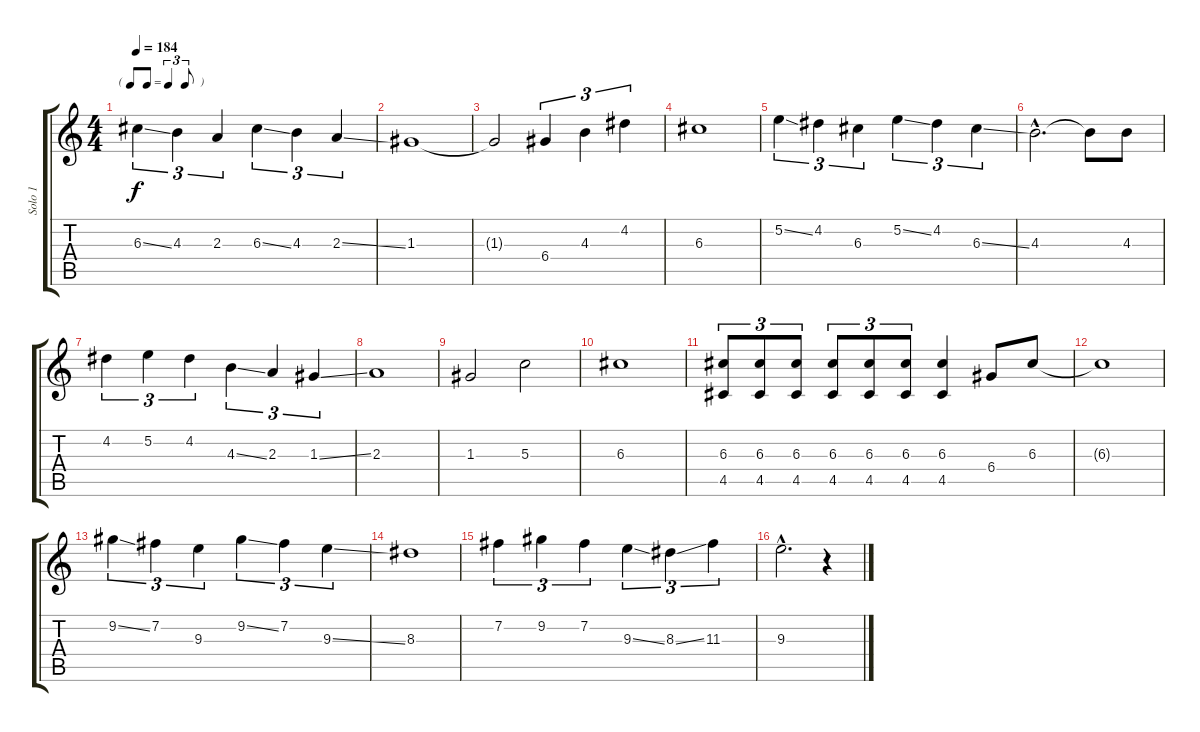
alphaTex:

\track ("Solo 1" "Solo 1") {instrument distortionguitar}
\staff {score tabs}
\tuning (E4 B3 G3 D3 A2 E2) {hide}
\ts (4 4)
\tf triplet8th
\tempo 184
\clef g2
\ks c
6.3{ss}.4{tu (3 2) dy f} 4.3.4{tu (3 2)} 2.3.4{tu (3 2)} 6.3{ss}.4{tu (3 2)} 4.3.4{tu (3 2)} 2.3{ss}.4{tu (3 2)} |
1.3.1 |
1.3{t}.2 6.4.4{tu (3 2)} 4.3.4{tu (3 2)} 4.2.4{tu (3 2)} |
6.3.1 |
5.2{ss}.4{tu (3 2)} 4.2.4{tu (3 2)} 6.3.4{tu (3 2)} 5.2{ss}.4{tu (3 2)} 4.2.4{tu (3 2)} 6.3{ss}.4{tu (3 2)} |
4.3{hac}.2{d} 4.3{t}.8 4.3.8 |
4.2.4{tu (3 2)} 5.2.4{tu (3 2)} 4.2.4{tu (3 2)} 4.3{ss}.4{tu (3 2)} 2.3.4{tu (3 2)} 1.3{ss}.4{tu (3 2)} |
2.3.1 |
1.3.2 5.3.2 |
6.3.1 |
(6.3 4.5).8{tu (3 2)} (6.3 4.5).8{tu (3 2)} (6.3 4.5).8{tu (3 2)} (6.3 4.5).8{tu (3 2)} (6.3 4.5).8{tu (3 2)} (6.3 4.5).8{tu (3 2)} (6.3 4.5).4 6.4.8 6.3.8 |
6.3{t}.1 |
9.2{ss}.4{tu (3 2)} 7.2.4{tu (3 2)} 9.3.4{tu (3 2)} 9.2{ss}.4{tu (3 2)} 7.2.4{tu (3 2)} 9.3{ss}.4{tu (3 2)} |
8.3.1 |
7.2.4{tu (3 2)} 9.2.4{tu (3 2)} 7.2.4{tu (3 2)} 9.3{ss}.4{tu (3 2)} 8.3{ss}.4{tu (3 2)} 11.3.4{tu (3 2)} |
9.3{hac}.2{d} r.4
